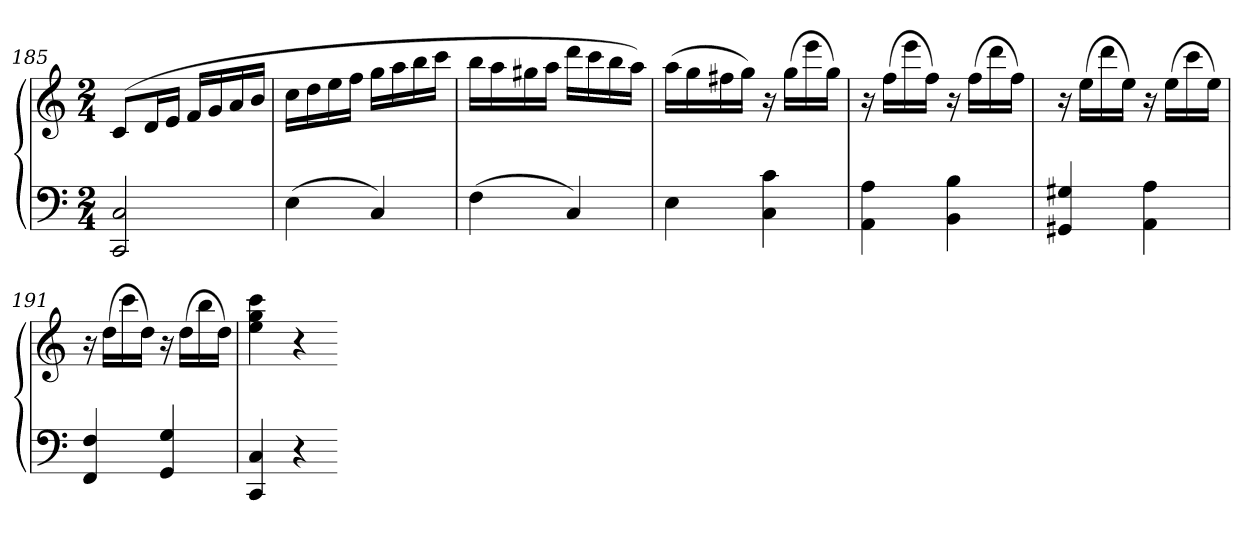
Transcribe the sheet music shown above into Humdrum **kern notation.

**kern	**kern
*part1	*part1
*staff2	*staff1
*clefF4	*clefG2
*k[]	*k[]
*C:	*C:
*M2/4	*M2/4
=185	=185
2CC 2C	(8cL
.	16dL
.	16eJJ
.	16fLL
.	16g
.	16a
.	16bJJ
=186	=186
(4E	16ccLL
.	16dd
.	16ee
.	16ffJJ
4C)	16ggLL
.	16aa
.	16bb
.	16cccJJ
=187	=187
(4F	16bbLL
.	16aa
.	16gg#X
.	16aaJJ
4C)	16dddLL
.	16ccc
.	16bb
.	16aaJJ)
=188	=188
4E	(16aaLL
.	16gg
.	16ff#X
.	16ggJJ)
4C 4c	16r
.	(16ggLL
.	16eee
.	16ggJJ)
=189	=189
4AA 4A	16r
.	(16ffLL
.	16eee
.	16ffJJ)
4BB 4B	16r
.	(16ffLL
.	16ddd
.	16ffJJ)
=190	=190
4GG#X 4G#X	16r
.	(16eeLL
.	16ddd
.	16eeJJ)
4AA 4A	16r
.	(16eeLL
.	16ccc
.	16eeJJ)
=191	=191
4FF 4F	16r
.	(16ddLL
.	16ccc
.	16ddJJ)
4GG 4G	16r
.	(16ddLL
.	16bb
.	16ddJJ)
=192	=192
4CC 4C	4ee 4gg 4ccc
4r	4r
=-	=-
*-	*-
